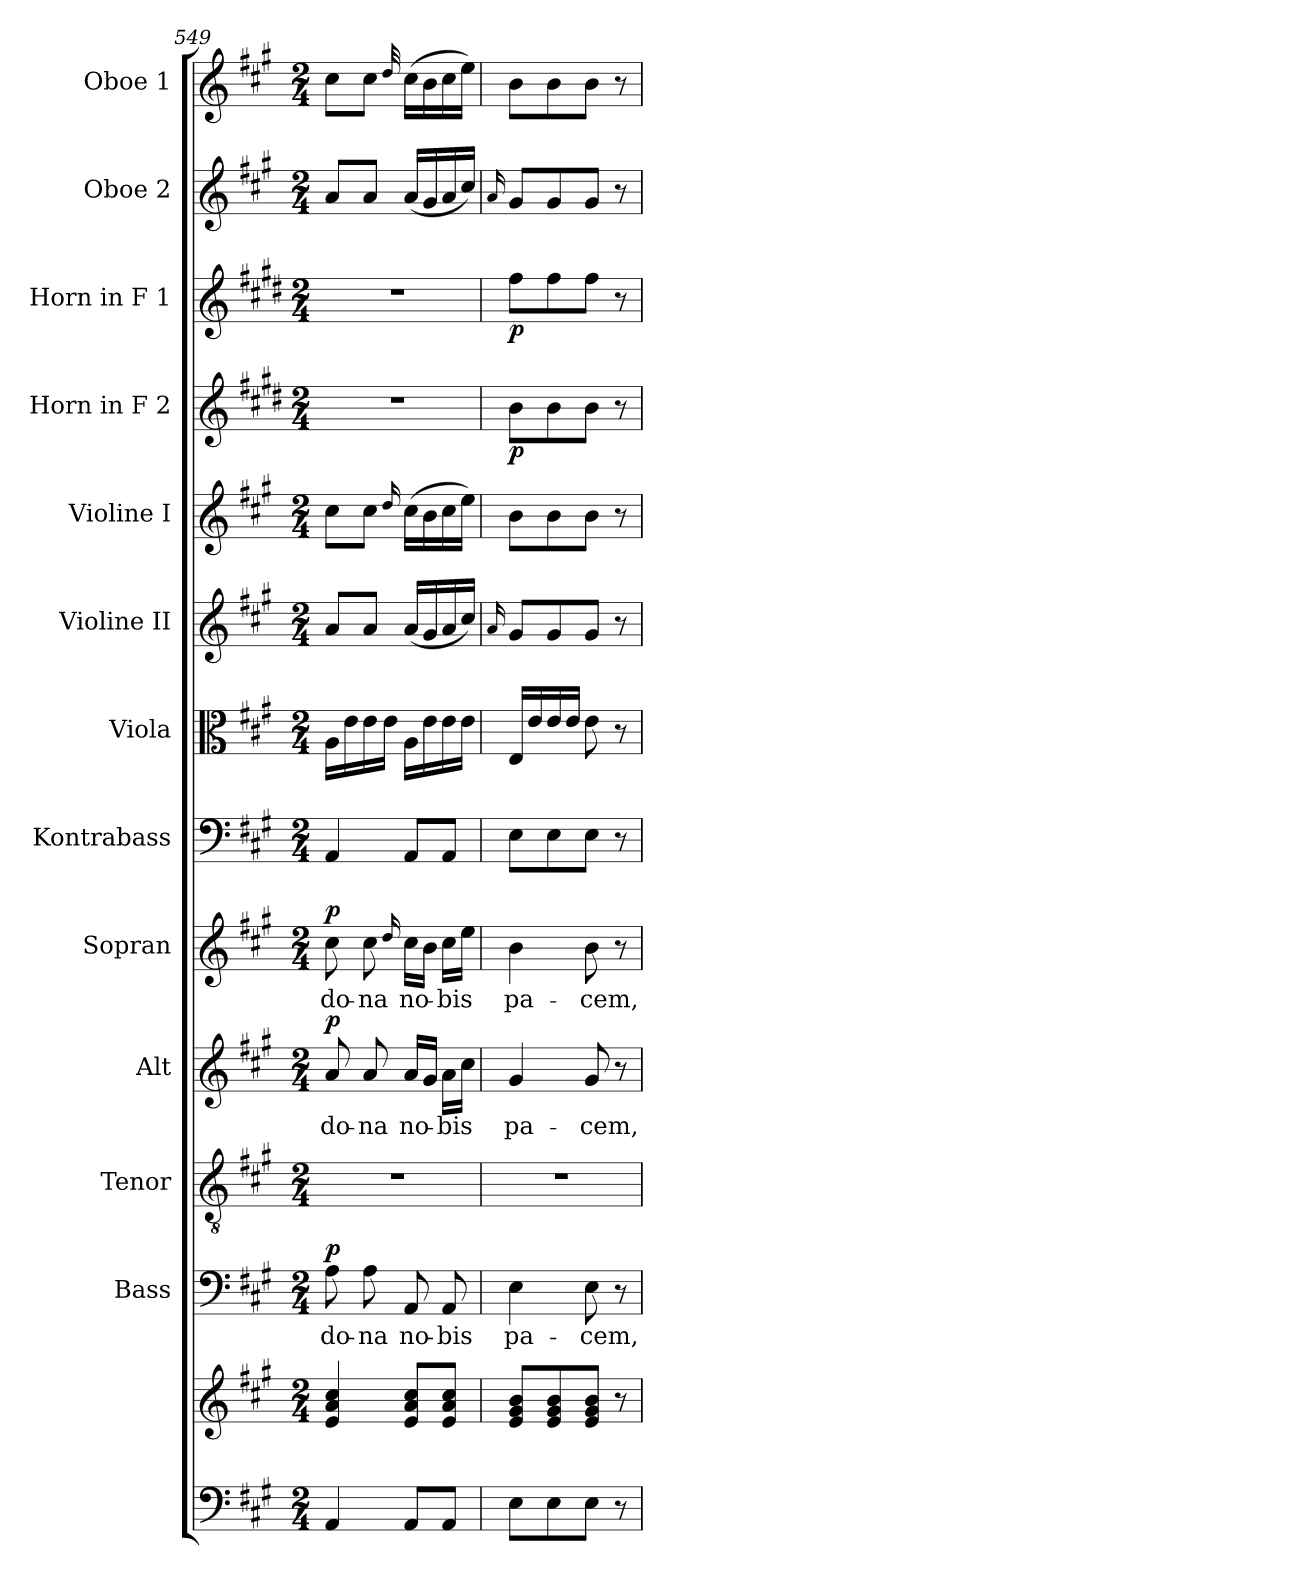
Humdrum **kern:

**kern	**kern	**kern	**text	**dynam	**kern	**kern	**text	**dynam	**kern	**text	**dynam	**kern	**kern	**kern	**kern	**kern	**dynam	**kern	**dynam	**kern	**kern
*part13	*part13	*part12	*part12	*part12	*part11	*part10	*part10	*part10	*part9	*part9	*part9	*part8	*part7	*part6	*part5	*part4	*part4	*part3	*part3	*part2	*part1
*staff14	*staff13	*staff12	*staff12	*staff12	*staff11	*staff10	*staff10	*staff10	*staff9	*staff9	*staff9	*staff8	*staff7	*staff6	*staff5	*staff4	*staff4	*staff3	*staff3	*staff2	*staff1
*	*	*I"Bass	*	*	*I"Tenor	*I"Alt	*	*	*I"Sopran	*	*	*I"Kontrabass	*I"Viola	*I"Violine II	*I"Violine I	*I"Horn in F 2	*	*I"Horn in F 1	*	*I"Oboe 2	*I"Oboe 1
*	*	*I'B.	*	*	*I'T.	*I'A.	*	*	*I'S.	*	*	*I'Kb.	*I'Vla.	*I'Vl. II	*I'Vl. I	*	*	*	*	*I'Ob.. 2	*I'Ob. 1
!!LO:PB:g=z
*clefF4	*clefG2	*clefF4	*	*	*clefGv2	*clefG2	*	*	*clefG2	*	*	*clefF4	*clefC3	*clefG2	*clefG2	*clefG2	*	*clefG2	*	*clefG2	*clefG2
*	*	*	*	*	*	*	*	*	*	*	*	*ITrd7c12	*	*	*	*ITrd4c7	*	*ITrd4c7	*	*	*
*k[f#c#g#]	*k[f#c#g#]	*k[f#c#g#]	*	*	*k[f#c#g#]	*k[f#c#g#]	*	*	*k[f#c#g#]	*	*	*k[f#c#g#]	*k[f#c#g#]	*k[f#c#g#]	*k[f#c#g#]	*k[f#c#g#]	*	*k[f#c#g#]	*	*k[f#c#g#]	*k[f#c#g#]
*A:	*A:	*A:	*	*	*A:	*A:	*	*	*A:	*	*	*A:	*A:	*A:	*A:	*A:	*	*A:	*	*A:	*A:
*M2/4	*M2/4	*M2/4	*	*	*M2/4	*M2/4	*	*	*M2/4	*	*	*M2/4	*M2/4	*M2/4	*M2/4	*M2/4	*	*M2/4	*	*M2/4	*M2/4
=549	=549	=549	=549	=549	=549	=549	=549	=549	=549	=549	=549	=549	=549	=549	=549	=549	=549	=549	=549	=549	=549
!	!	!	!LO:LY:b	!LO:DY:a	!	!	!LO:LY:b	!LO:DY:a	!	!LO:LY:b	!LO:DY:a	!	!	!	!	!	!	!	!	!	!
4AA/	4e/ 4a/ 4cc#/	8A\	do-	p	2r	8a/	do-	p	8cc#\	do-	p	4AAA/	16A\LL	8a/L	8cc#\L	2r	.	2r	.	8a/L	8cc#\L
.	.	.	.	.	.	.	.	.	.	.	.	.	16e\	.	.	.	.	.	.	.	.
!	!	!	!LO:LY:b	!	!	!	!LO:LY:b	!	!	!LO:LY:b	!	!	!	!	!	!	!	!	!	!	!
.	.	8A\	-na	.	.	8a/	-na	.	8cc#\	-na	.	.	16e\	8a/J	8cc#\J	.	.	.	.	8a/J	8cc#\J
.	.	.	.	.	.	.	.	.	.	.	.	.	16e\JJ	.	.	.	.	.	.	.	.
.	.	.	.	.	.	.	.	.	16qqdd/	.	.	.	.	.	16qqdd/	.	.	.	.	.	32qqdd/
!	!	!	!LO:LY:b	!	!	!	!LO:LY:b	!	!	!LO:LY:b	!	!	!	!	!	!	!	!	!	!	!
8AA/L	8e/ 8a/ 8cc#/L	8AA/	no-	.	.	16a/LL	no-	.	16cc#\LL	no-	.	8AAA/L	16A\LL	(<16a/LL	(>16cc#\LL	.	.	.	.	(<16a/LL	(>16cc#\LL
.	.	.	.	.	.	16g#/JJ	.	.	16b\JJ	.	.	.	16e\	16g#/	16b\	.	.	.	.	16g#/	16b\
!	!	!	!LO:LY:b	!	!	!	!LO:LY:b	!	!	!LO:LY:b	!	!	!	!	!	!	!	!	!	!	!
8AA/J	8e/ 8a/ 8cc#/J	8AA/	-bis	.	.	16a\LL	-bis	.	16cc#\LL	-bis	.	8AAA/J	16e\	16a/	16cc#\	.	.	.	.	16a/	16cc#\
.	.	.	.	.	.	16cc#\JJ	.	.	16ee\JJ	.	.	.	16e\JJ	16cc#/JJ)	16ee\JJ)	.	.	.	.	16cc#/JJ)	16ee\JJ)
=550	=550	=550	=550	=550	=550	=550	=550	=550	=550	=550	=550	=550	=550	=550	=550	=550	=550	=550	=550	=550	=550
.	.	.	.	.	.	.	.	.	.	.	.	.	.	16qqa/	.	.	.	.	.	16qqa/	.
!	!	!	!LO:LY:b	!	!	!	!LO:LY:b	!	!	!LO:LY:b	!	!	!	!	!	!	!LO:DY:b	!	!LO:DY:b	!	!
8E\L	8e/ 8g#/ 8b/L	4E\	pa-	.	2r	4g#/	pa-	.	4b\	pa-	.	8EE\L	16E/LL	8g#/L	8b\L	8e\L	p	8b\L	p	8g#/L	8b\L
.	.	.	.	.	.	.	.	.	.	.	.	.	16e/	.	.	.	.	.	.	.	.
8E\	8e/ 8g#/ 8b/	.	.	.	.	.	.	.	.	.	.	8EE\	16e/	8g#/	8b\	8e\	.	8b\	.	8g#/	8b\
.	.	.	.	.	.	.	.	.	.	.	.	.	16e/JJ	.	.	.	.	.	.	.	.
!	!	!	!LO:LY:b	!	!	!	!LO:LY:b	!	!	!LO:LY:b	!	!	!	!	!	!	!	!	!	!	!
8E\J	8e/ 8g#/ 8b/J	8E\	-cem,	.	.	8g#/	-cem,	.	8b\	-cem,	.	8EE\J	8e\	8g#/J	8b\J	8e\J	.	8b\J	.	8g#/J	8b\J
8r	8r	8r	.	.	.	8r	.	.	8r	.	.	8r	8r	8r	8r	8r	.	8r	.	8r	8r
=	=	=	=	=	=	=	=	=	=	=	=	=	=	=	=	=	=	=	=	=	=
*-	*-	*-	*-	*-	*-	*-	*-	*-	*-	*-	*-	*-	*-	*-	*-	*-	*-	*-	*-	*-	*-
